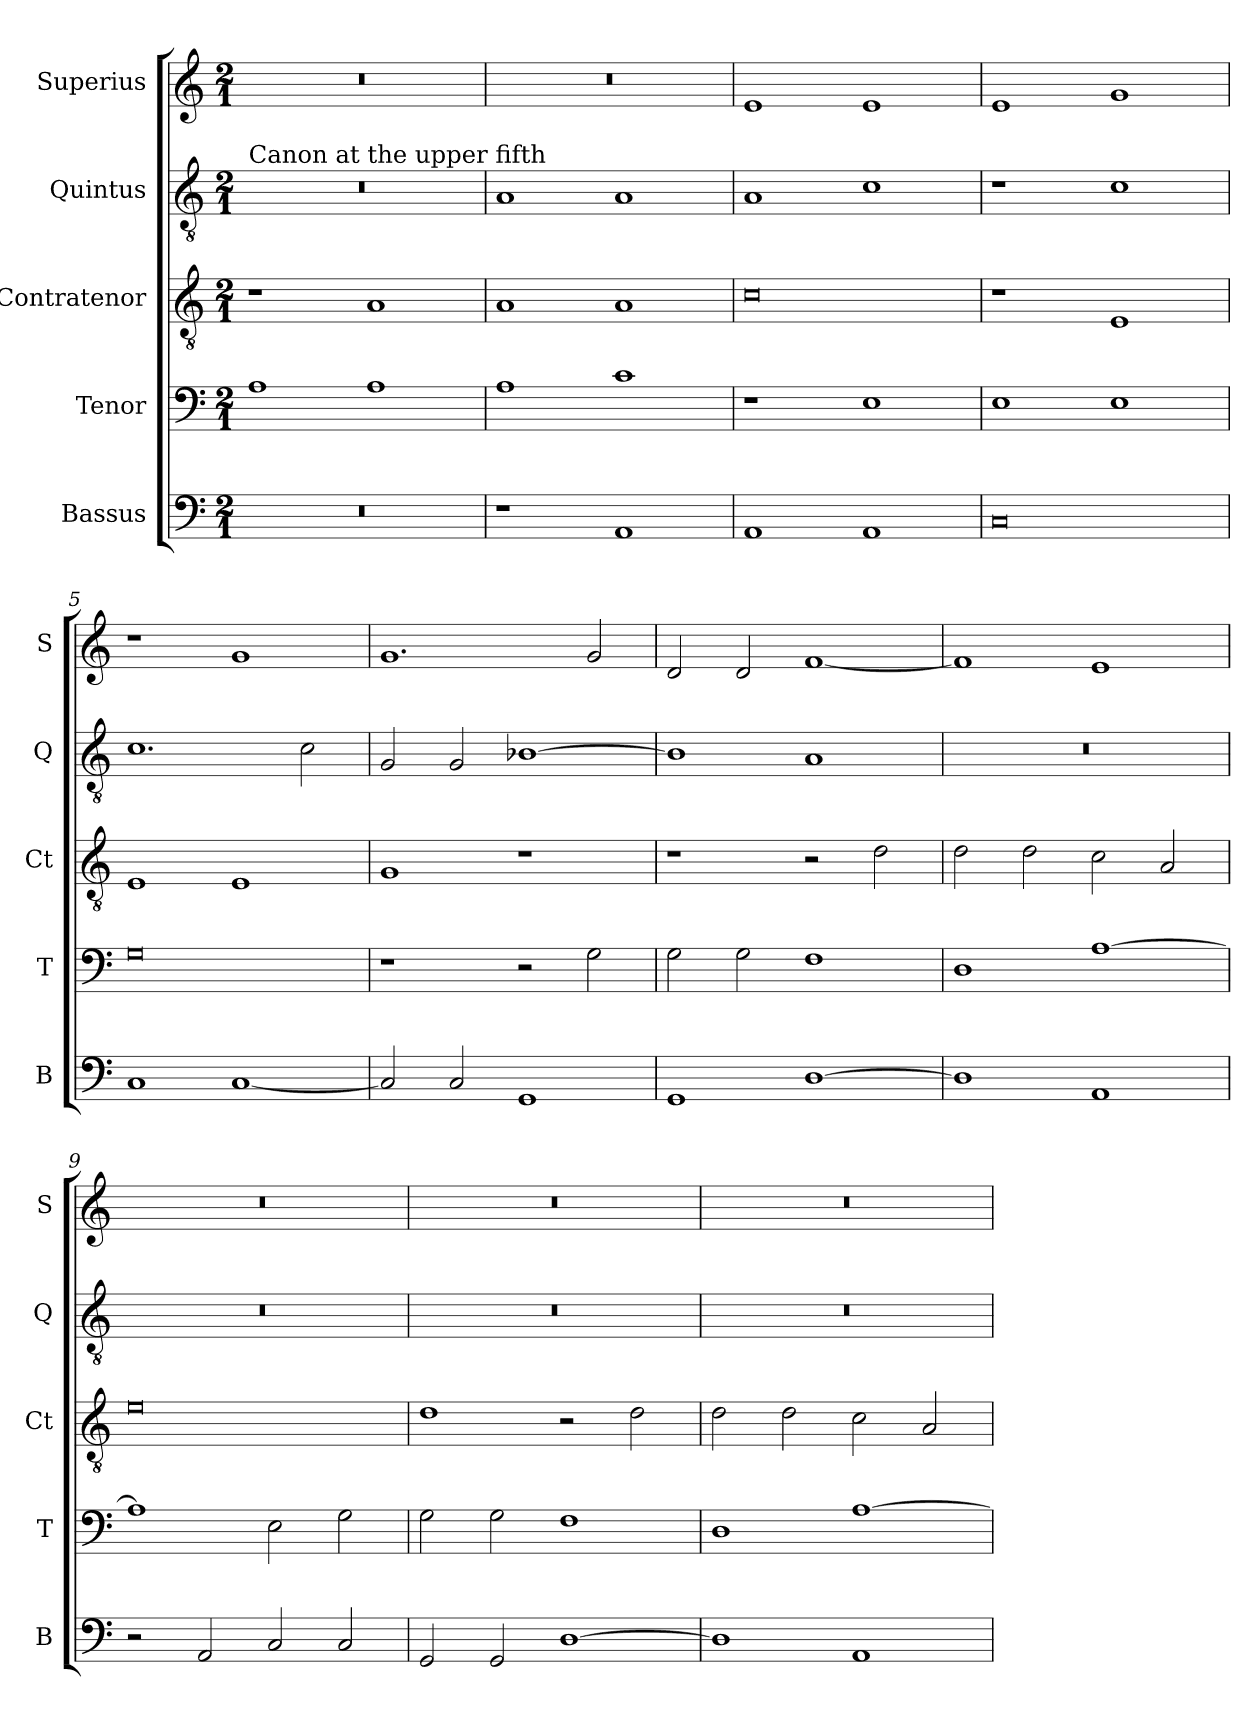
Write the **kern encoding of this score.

**kern	**kern	**kern	**kern	**kern
*part5	*part4	*part3	*part2	*part1
*staff5	*staff4	*staff3	*staff2	*staff1
*I"Bassus	*I"Tenor	*I"Contratenor	*I"Quintus	*I"Superius
*I'B	*I'T	*I'Ct	*I'Q	*I'S
*clefF4	*clefF4	*clefGv2	*clefGv2	*clefG2
*k[]	*k[]	*k[]	*k[]	*k[]
*M2/1	*M2/1	*M2/1	*M2/1	*M2/1
=1	=1	=1	=1	=1
!	!	!	!LO:TX:a:t=Canon at the upper fifth	!
0r	1A	1r	0r	0r
.	1A	1A	.	.
=2	=2	=2	=2	=2
1r	1A	1A	1A	0r
1AA	1c	1A	1A	.
=3	=3	=3	=3	=3
1AA	1r	0c	1A	1e
1AA	1E	.	1c	1e
=4	=4	=4	=4	=4
0C	1E	1r	1r	1e
.	1E	1E	1c	1g
=5	=5	=5	=5	=5
1C	0G	1E	1.c	1r
[1C	.	1E	.	1g
.	.	.	2c\	.
=6	=6	=6	=6	=6
2C/]	1r	1G	2G/	1.g
2C/	.	.	2G/	.
1GG	2r	1r	[1B-X	.
.	2G\	.	.	2g/
=7	=7	=7	=7	=7
1GG	2G\	1r	1B-]	2d/
.	2G\	.	.	2d/
[1D	1F	2r	1A	[1f
.	.	2d\	.	.
=8	=8	=8	=8	=8
1D]	1D	2d\	0r	1f]
.	.	2d\	.	.
1AA	[1A	2c\	.	1e
.	.	2A/	.	.
=9	=9	=9	=9	=9
2r	1A]	0e	0r	0r
2AA/	.	.	.	.
2C/	2E\	.	.	.
2C/	2G\	.	.	.
=10	=10	=10	=10	=10
2GG/	2G\	1d	0r	0r
2GG/	2G\	.	.	.
[1D	1F	2r	.	.
.	.	2d\	.	.
=11	=11	=11	=11	=11
1D]	1D	2d\	0r	0r
.	.	2d\	.	.
1AA	[1A	2c\	.	.
.	.	2A/	.	.
=	=	=	=	=
*-	*-	*-	*-	*-
